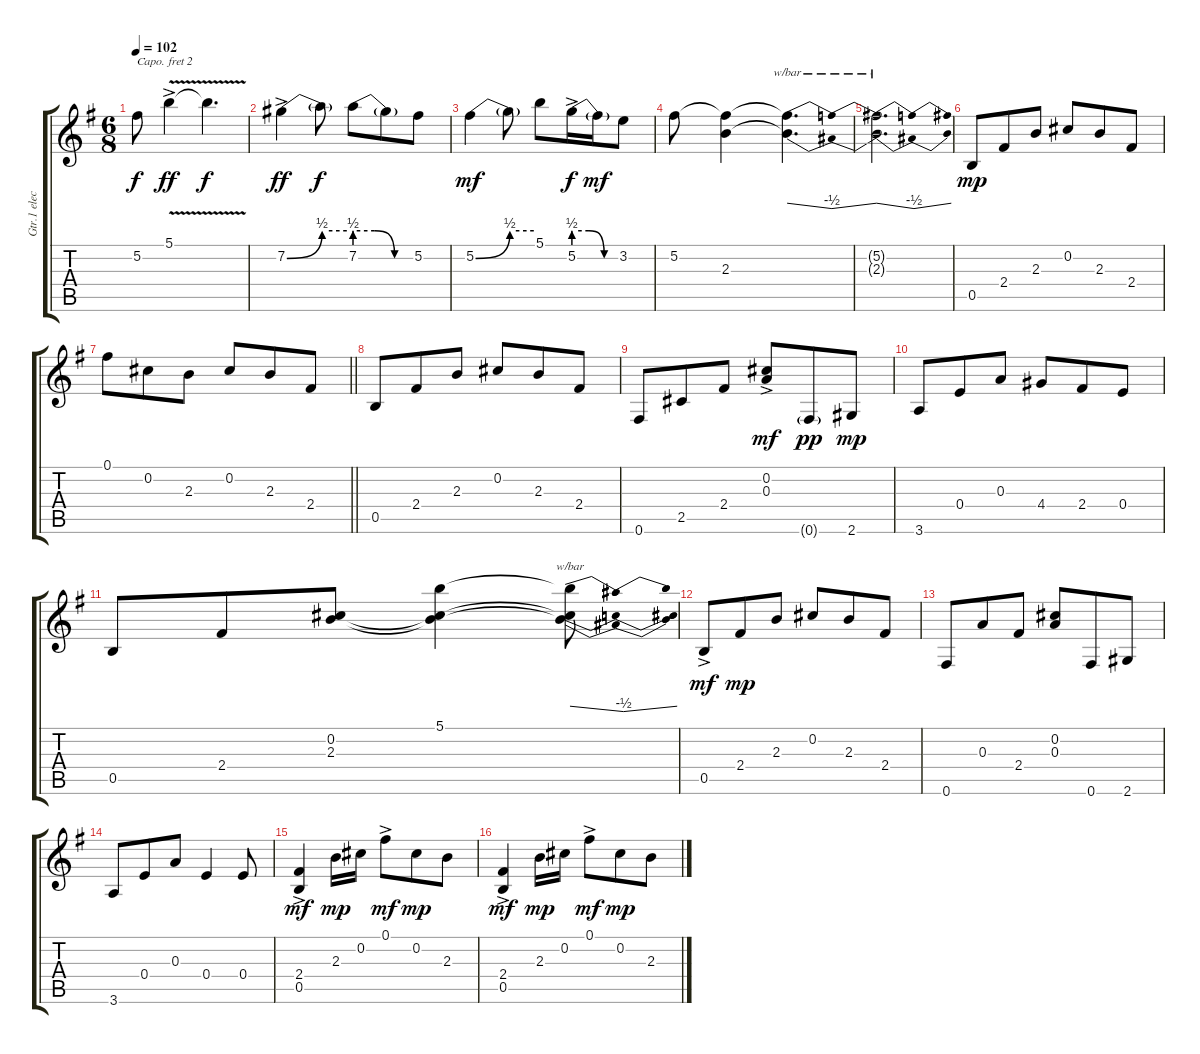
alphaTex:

\track ("Gtr.1 electric w/distortion" "Gtr.1 elec") {instrument distortionguitar}
\staff {score tabs}
\capo 2
\tuning (E4 B3 G3 D3 A2 E2) {hide}
\ts (6 8)
\tempo 102
\clef g2
\ks g
5.2.8{dy f} 5.1{v ac}.4{dy ff} 5.1{v t}.4{d dy f} |
7.2{be (bend 0 0 60 2) ac}.4{dy ff} 7.2{be (hold 0 2 60 2) t}.8{dy f} 7.2{be (custom 0 2 20 2 40 0 60 0)}.8 7.2{t}.8 5.2.8 |
5.2{be (bend 0 0 60 2)}.4{dy mf} 5.2{be (hold 0 2 60 2) t}.8 5.1.8 5.2{be (custom 0 2 20 2 40 0 60 0) ac}.16{dy f} 5.2{t}.16{dy mf} 3.2.8 |
5.2.8 (5.2{t} 2.3).4 (5.2{t} 2.3{t}).4{d tbe (dip default 0 0 30 -2 60 0)} |
(5.2{t} 2.3{t}).2{d tbe (dip default 0 0 30 -2 60 0)} |
0.5.8{dy mp} 2.4.8 2.3.8 0.2.8 2.3.8 2.4.8 |
\barLineRight lightlight
0.1.8 0.2.8 2.3.8 0.2.8 2.3.8 2.4.8 |
0.5.8 2.4.8 2.3.8 0.2.8 2.3.8 2.4.8 |
0.6.8 2.5.8 2.4.8 (0.2{ac} 0.3{ac}).8{dy mf} 0.6{g}.8{dy pp} 2.6.8{dy mp} |
3.6.8 0.4.8 0.3.8 4.4.8 2.4.8 0.4.8 |
0.5.8 2.4.8 (0.2 2.3).8 (5.1 0.2{t} 2.3{t}).4 (5.1{t} 0.2{t} 2.3{t}).8{tbe (dip default 0 0 30 -2 60 0)} |
0.5{ac}.8{dy mf} 2.4.8{dy mp} 2.3.8 0.2.8 2.3.8 2.4.8 |
0.6.8 0.3.8 2.4.8 (0.2 0.3).8 0.6.8 2.6.8 |
3.6.8 0.4.8 0.3.8 0.4.4 0.4.8 |
(2.4{ac} 0.5{ac}).4{dy mf} 2.3.16{dy mp} 0.2.16 0.1{ac}.8{dy mf} 0.2.8{dy mp} 2.3.8 |
(2.4{ac} 0.5{ac}).4{dy mf} 2.3.16{dy mp} 0.2.16 0.1{ac}.8{dy mf} 0.2.8{dy mp} 2.3.8
